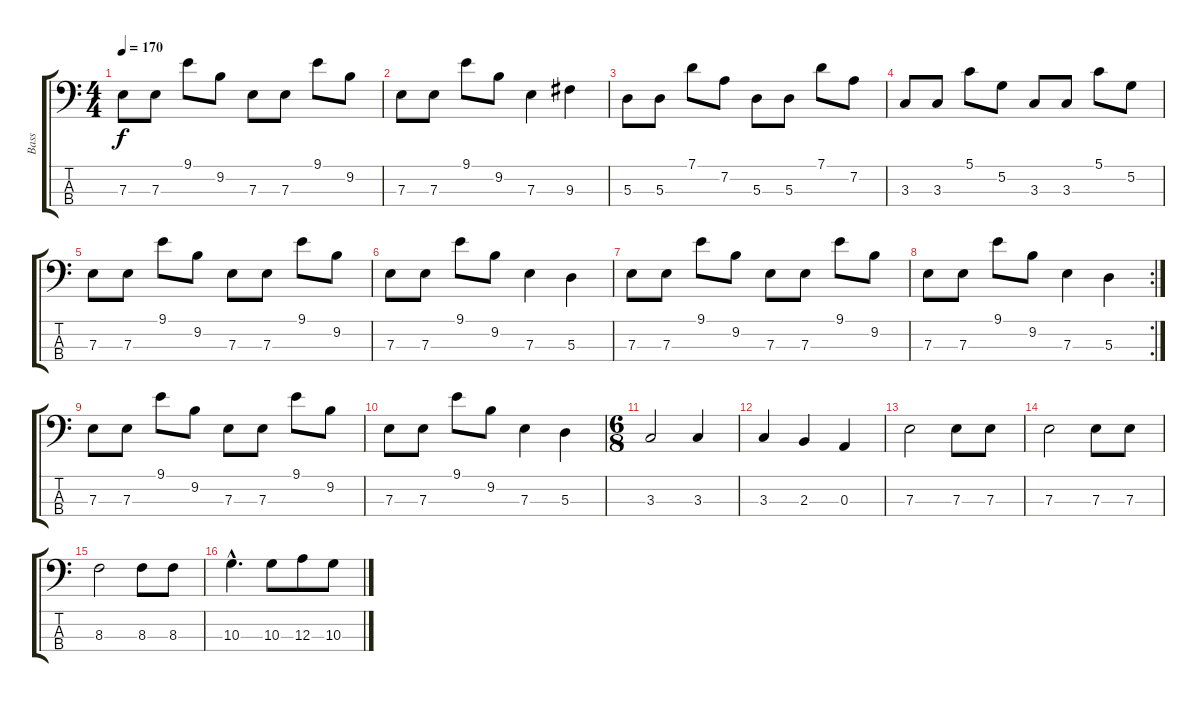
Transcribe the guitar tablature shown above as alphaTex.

\track ("Bass" "Bass") {instrument electricbassfinger}
\staff {score tabs}
\tuning (G2 D2 A1 E1) {hide}
\ts (4 4)
\tempo 170
\clef f4
\ks c
7.3.8{dy f} 7.3.8 9.1.8 9.2.8 7.3.8 7.3.8 9.1.8 9.2.8 |
7.3.8 7.3.8 9.1.8 9.2.8 7.3.4 9.3.4 |
5.3.8 5.3.8 7.1.8 7.2.8 5.3.8 5.3.8 7.1.8 7.2.8 |
3.3.8 3.3.8 5.1.8 5.2.8 3.3.8 3.3.8 5.1.8 5.2.8 |
7.3.8 7.3.8 9.1.8 9.2.8 7.3.8 7.3.8 9.1.8 9.2.8 |
7.3.8 7.3.8 9.1.8 9.2.8 7.3.4 5.3.4 |
7.3.8 7.3.8 9.1.8 9.2.8 7.3.8 7.3.8 9.1.8 9.2.8 |
\rc 2
7.3.8 7.3.8 9.1.8 9.2.8 7.3.4 5.3.4 |
7.3.8 7.3.8 9.1.8 9.2.8 7.3.8 7.3.8 9.1.8 9.2.8 |
7.3.8 7.3.8 9.1.8 9.2.8 7.3.4 5.3.4 |
\ts (6 8)
3.3.2 3.3.4 |
3.3.4 2.3.4 0.3.4 |
7.3.2 7.3.8 7.3.8 |
7.3.2 7.3.8 7.3.8 |
8.3.2 8.3.8 8.3.8 |
10.3{hac}.4{d} 10.3.8 12.3.8 10.3.8
